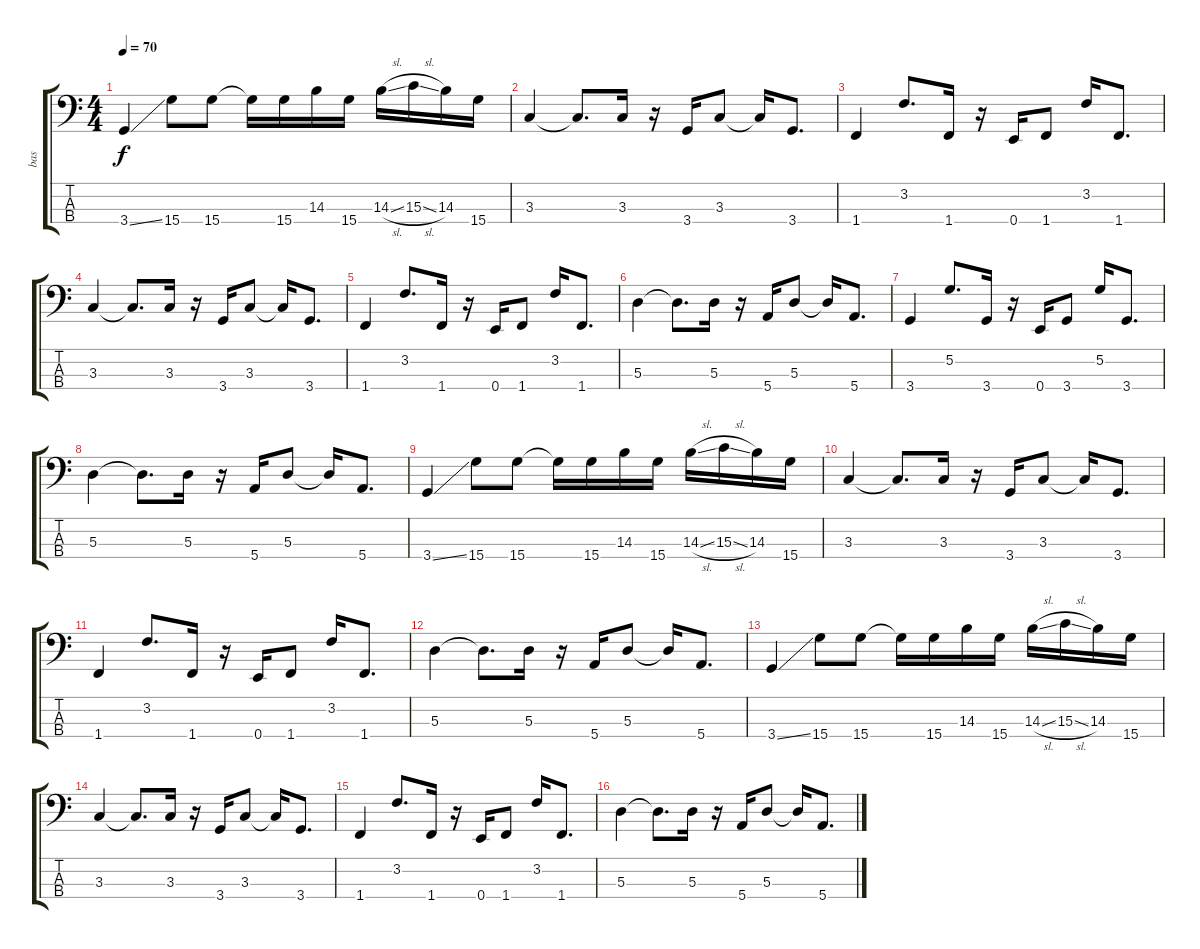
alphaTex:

\track ("bas" "bas") {instrument electricbassfinger}
\staff {score tabs}
\tuning (G2 D2 A1 E1) {hide}
\ts (4 4)
\tempo 70
\clef f4
\ks c
3.4{ss}.4{dy f} 15.4.8 15.4.8 15.4{t}.16 15.4.16 14.3.16 15.4.16 14.3{sl}.16 15.3{sl}.16 14.3.16 15.4.16 |
3.3.4 3.3{t}.8{d} 3.3.16 r.16 3.4.16 3.3.8 3.3{t}.16 3.4.8{d} |
1.4.4 3.2.8{d} 1.4.16 r.16 0.4.16 1.4.8 3.2.16 1.4.8{d} |
3.3.4 3.3{t}.8{d} 3.3.16 r.16 3.4.16 3.3.8 3.3{t}.16 3.4.8{d} |
1.4.4 3.2.8{d} 1.4.16 r.16 0.4.16 1.4.8 3.2.16 1.4.8{d} |
5.3.4 5.3{t}.8{d} 5.3.16 r.16 5.4.16 5.3.8 5.3{t}.16 5.4.8{d} |
3.4.4 5.2.8{d} 3.4.16 r.16 0.4.16 3.4.8 5.2.16 3.4.8{d} |
5.3.4 5.3{t}.8{d} 5.3.16 r.16 5.4.16 5.3.8 5.3{t}.16 5.4.8{d} |
3.4{ss}.4 15.4.8 15.4.8 15.4{t}.16 15.4.16 14.3.16 15.4.16 14.3{sl}.16 15.3{sl}.16 14.3.16 15.4.16 |
3.3.4 3.3{t}.8{d} 3.3.16 r.16 3.4.16 3.3.8 3.3{t}.16 3.4.8{d} |
1.4.4 3.2.8{d} 1.4.16 r.16 0.4.16 1.4.8 3.2.16 1.4.8{d} |
5.3.4 5.3{t}.8{d} 5.3.16 r.16 5.4.16 5.3.8 5.3{t}.16 5.4.8{d} |
3.4{ss}.4 15.4.8 15.4.8 15.4{t}.16 15.4.16 14.3.16 15.4.16 14.3{sl}.16 15.3{sl}.16 14.3.16 15.4.16 |
3.3.4 3.3{t}.8{d} 3.3.16 r.16 3.4.16 3.3.8 3.3{t}.16 3.4.8{d} |
1.4.4 3.2.8{d} 1.4.16 r.16 0.4.16 1.4.8 3.2.16 1.4.8{d} |
5.3.4 5.3{t}.8{d} 5.3.16 r.16 5.4.16 5.3.8 5.3{t}.16 5.4.8{d}
